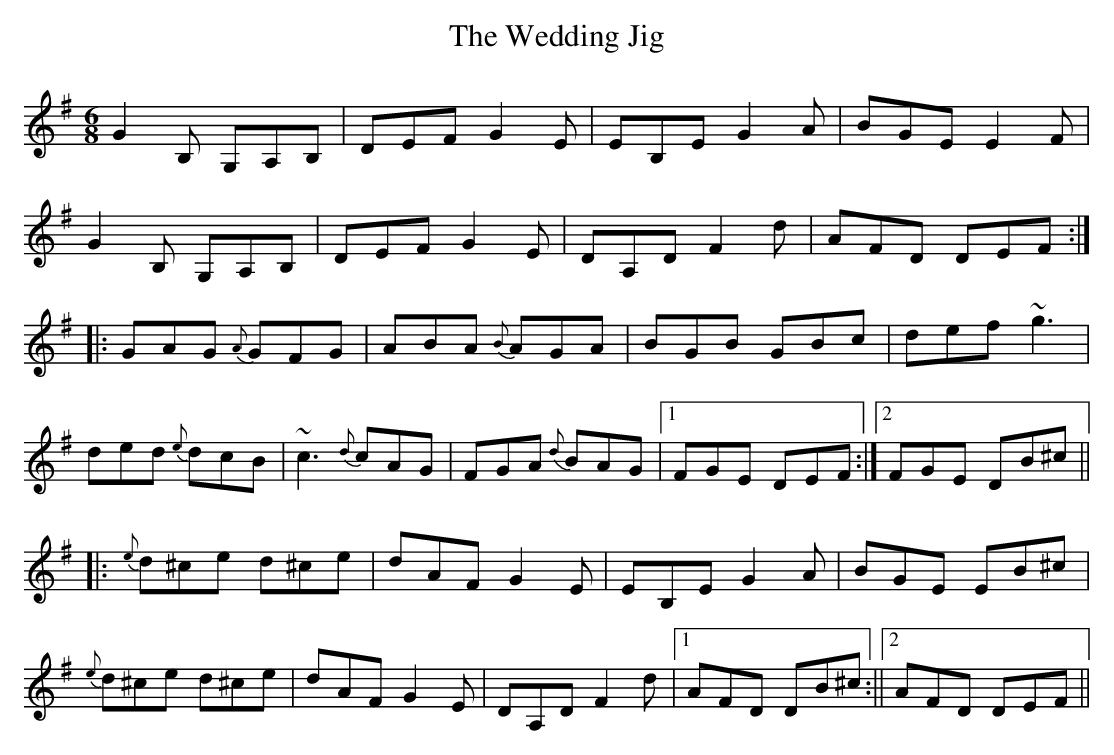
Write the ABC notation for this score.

X:1
T:The Wedding Jig
M:6/8
L:1/8
K:G
G2 B, G,A,B, | DEF G2 E | EB,E G2 A | BGE E2 F |
G2 B, G,A,B, | DEF G2  E| DA,D F2 d | AFD DEF :||:
GAG {A}GFG | ABA {B}AGA | BGB GBc | def ~g3  |
ded {e}dcB | ~c3  {d}cAG | FGA {d}BAG |1 FGE DEF :|2 FGE DB^c ||:
{e}d^ce d^ce | dAF G2 E | EB,E G2 A | BGE EB^c |
{e}d^ce d^ce | dAF G2 E | DA,D F2 d |1 AFD DB^c :||2 AFD DEF ||
